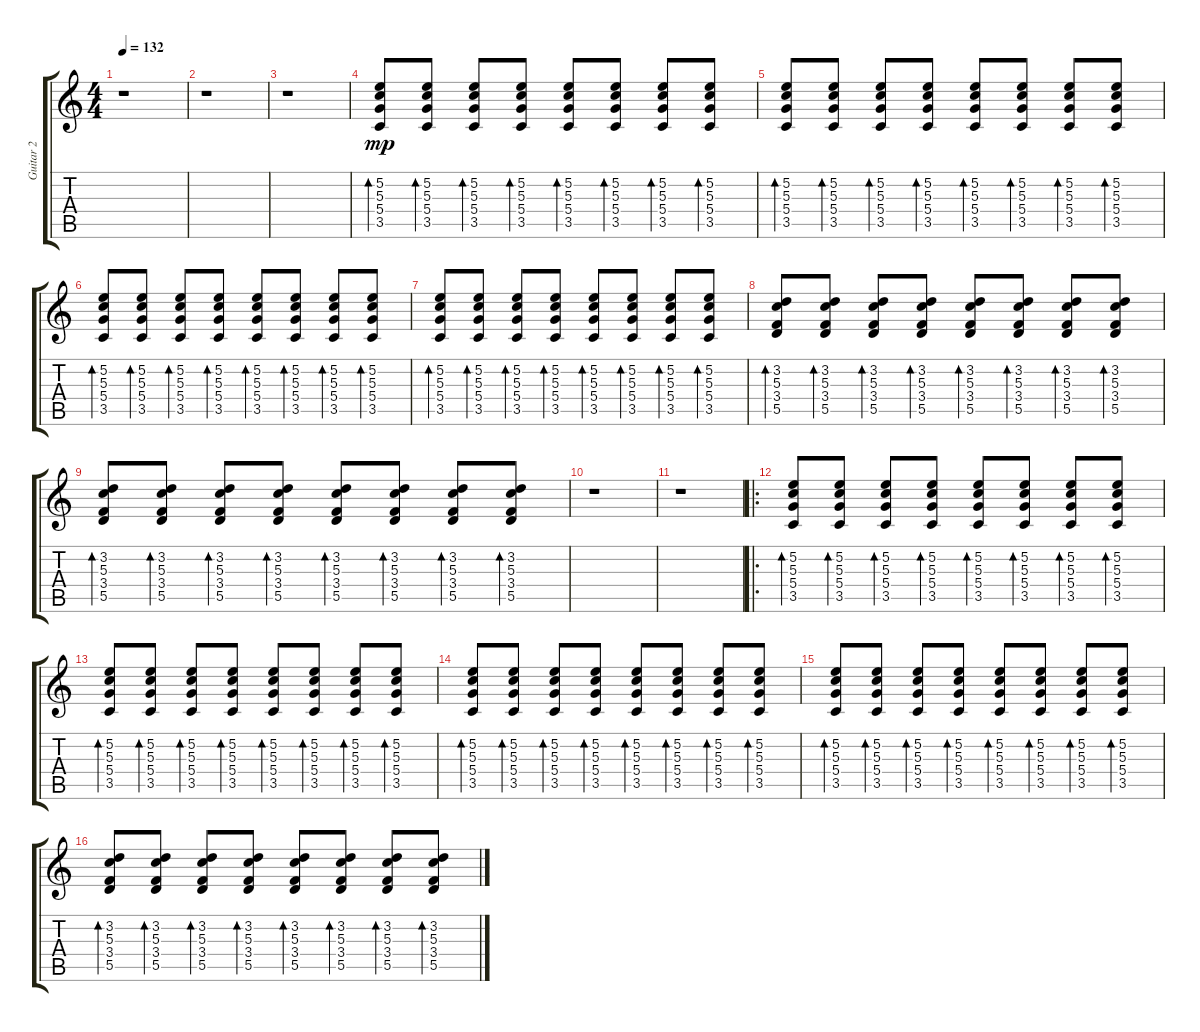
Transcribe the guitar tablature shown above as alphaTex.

\track ("Guitar 2" "Guitar 2") {instrument electricguitarmuted}
\staff {score tabs}
\tuning (E4 B3 G3 D3 A2 E2) {hide}
\ts (4 4)
\tempo 132
\clef g2
\ks c
r.1{dy mp instrument electricguitarmuted} |
r.1 |
r.1 |
(5.2 5.3 5.4 3.5).8{bd 60} (5.2 5.3 5.4 3.5).8{bd 60} (5.2 5.3 5.4 3.5).8{bd 60} (5.2 5.3 5.4 3.5).8{bd 60} (5.2 5.3 5.4 3.5).8{bd 60} (5.2 5.3 5.4 3.5).8{bd 60} (5.2 5.3 5.4 3.5).8{bd 60} (5.2 5.3 5.4 3.5).8{bd 60} |
(5.2 5.3 5.4 3.5).8{bd 60} (5.2 5.3 5.4 3.5).8{bd 60} (5.2 5.3 5.4 3.5).8{bd 60} (5.2 5.3 5.4 3.5).8{bd 60} (5.2 5.3 5.4 3.5).8{bd 60} (5.2 5.3 5.4 3.5).8{bd 60} (5.2 5.3 5.4 3.5).8{bd 60} (5.2 5.3 5.4 3.5).8{bd 60} |
(5.2 5.3 5.4 3.5).8{bd 60} (5.2 5.3 5.4 3.5).8{bd 60} (5.2 5.3 5.4 3.5).8{bd 60} (5.2 5.3 5.4 3.5).8{bd 60} (5.2 5.3 5.4 3.5).8{bd 60} (5.2 5.3 5.4 3.5).8{bd 60} (5.2 5.3 5.4 3.5).8{bd 60} (5.2 5.3 5.4 3.5).8{bd 60} |
(5.2 5.3 5.4 3.5).8{bd 60} (5.2 5.3 5.4 3.5).8{bd 60} (5.2 5.3 5.4 3.5).8{bd 60} (5.2 5.3 5.4 3.5).8{bd 60} (5.2 5.3 5.4 3.5).8{bd 60} (5.2 5.3 5.4 3.5).8{bd 60} (5.2 5.3 5.4 3.5).8{bd 60} (5.2 5.3 5.4 3.5).8{bd 60} |
(3.2 5.3 3.4 5.5).8{bd 60} (3.2 5.3 3.4 5.5).8{bd 60} (3.2 5.3 3.4 5.5).8{bd 60} (3.2 5.3 3.4 5.5).8{bd 60} (3.2 5.3 3.4 5.5).8{bd 60} (3.2 5.3 3.4 5.5).8{bd 60} (3.2 5.3 3.4 5.5).8{bd 60} (3.2 5.3 3.4 5.5).8{bd 60} |
(3.2 5.3 3.4 5.5).8{bd 60} (3.2 5.3 3.4 5.5).8{bd 60} (3.2 5.3 3.4 5.5).8{bd 60} (3.2 5.3 3.4 5.5).8{bd 60} (3.2 5.3 3.4 5.5).8{bd 60} (3.2 5.3 3.4 5.5).8{bd 60} (3.2 5.3 3.4 5.5).8{bd 60} (3.2 5.3 3.4 5.5).8{bd 60} |
r.1 |
r.1 |
\ro
(5.2 5.3 5.4 3.5).8{bd 60} (5.2 5.3 5.4 3.5).8{bd 60} (5.2 5.3 5.4 3.5).8{bd 60} (5.2 5.3 5.4 3.5).8{bd 60} (5.2 5.3 5.4 3.5).8{bd 60} (5.2 5.3 5.4 3.5).8{bd 60} (5.2 5.3 5.4 3.5).8{bd 60} (5.2 5.3 5.4 3.5).8{bd 60} |
(5.2 5.3 5.4 3.5).8{bd 60} (5.2 5.3 5.4 3.5).8{bd 60} (5.2 5.3 5.4 3.5).8{bd 60} (5.2 5.3 5.4 3.5).8{bd 60} (5.2 5.3 5.4 3.5).8{bd 60} (5.2 5.3 5.4 3.5).8{bd 60} (5.2 5.3 5.4 3.5).8{bd 60} (5.2 5.3 5.4 3.5).8{bd 60} |
(5.2 5.3 5.4 3.5).8{bd 60} (5.2 5.3 5.4 3.5).8{bd 60} (5.2 5.3 5.4 3.5).8{bd 60} (5.2 5.3 5.4 3.5).8{bd 60} (5.2 5.3 5.4 3.5).8{bd 60} (5.2 5.3 5.4 3.5).8{bd 60} (5.2 5.3 5.4 3.5).8{bd 60} (5.2 5.3 5.4 3.5).8{bd 60} |
(5.2 5.3 5.4 3.5).8{bd 60} (5.2 5.3 5.4 3.5).8{bd 60} (5.2 5.3 5.4 3.5).8{bd 60} (5.2 5.3 5.4 3.5).8{bd 60} (5.2 5.3 5.4 3.5).8{bd 60} (5.2 5.3 5.4 3.5).8{bd 60} (5.2 5.3 5.4 3.5).8{bd 60} (5.2 5.3 5.4 3.5).8{bd 60} |
(3.2 5.3 3.4 5.5).8{bd 60} (3.2 5.3 3.4 5.5).8{bd 60} (3.2 5.3 3.4 5.5).8{bd 60} (3.2 5.3 3.4 5.5).8{bd 60} (3.2 5.3 3.4 5.5).8{bd 60} (3.2 5.3 3.4 5.5).8{bd 60} (3.2 5.3 3.4 5.5).8{bd 60} (3.2 5.3 3.4 5.5).8{bd 60}
